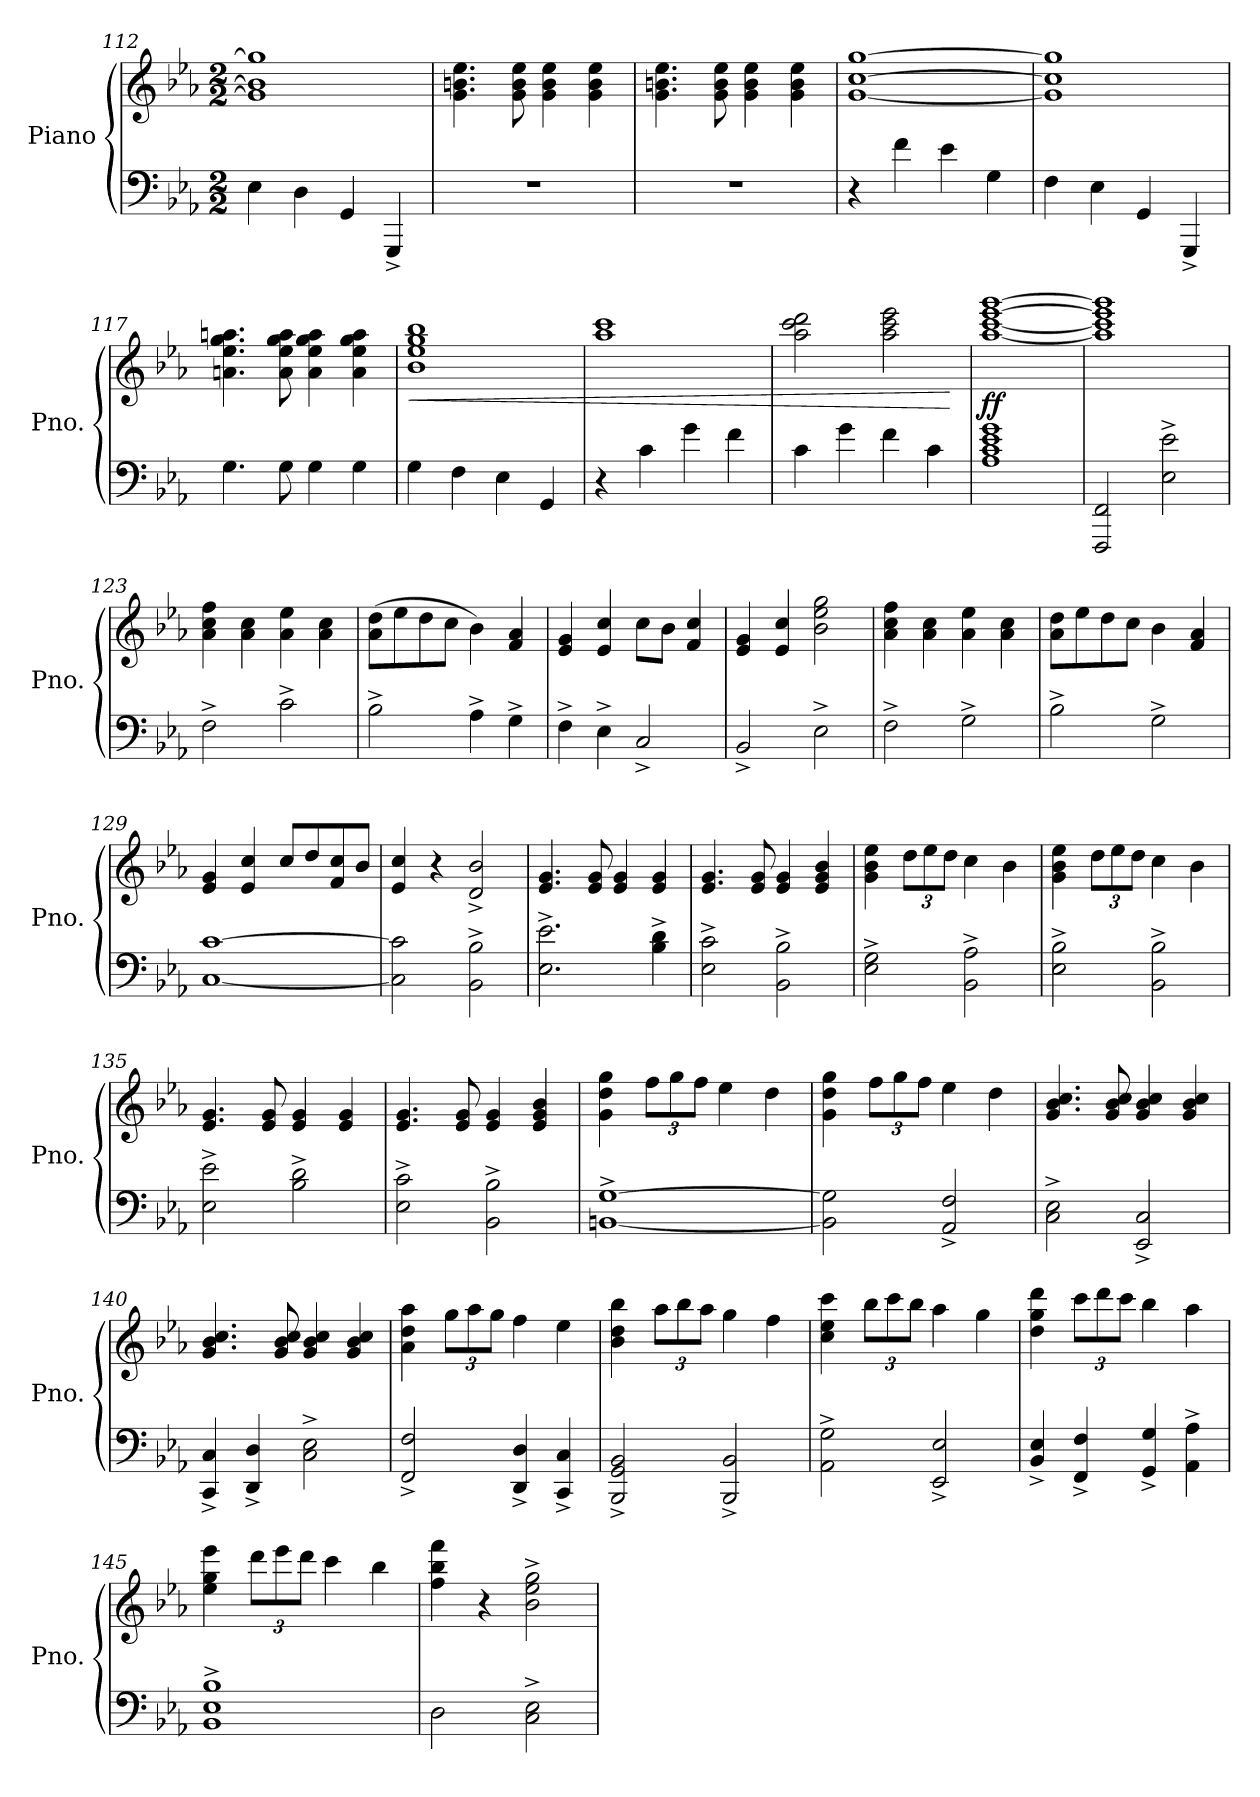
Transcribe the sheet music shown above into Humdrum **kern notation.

**kern	**kern	**dynam
*part1	*part1	*part1
*staff2	*staff1	*staff1/2
*I"Piano	*	*
*I'Pno.	*	*
*clefF4	*clefG2	*
*k[b-e-a-]	*k[b-e-a-]	*
*M2/2	*M2/2	*
=112	=112	=112
4E-\	1g] 1b] 1gg]	.
4D\	.	.
4GG/	.	.
4GGG^/	.	.
=113	=113	=113
1r	4.g\ 4.bn\ 4.ee-\	.
.	8g\ 8b\ 8ee-\	.
.	4g\ 4b\ 4ee-\	.
.	4g\ 4b\ 4ee-\	.
=114	=114	=114
1r	4.g\ 4.bn\ 4.ee-\	.
.	8g\ 8b\ 8ee-\	.
.	4g\ 4b\ 4ee-\	.
.	4g\ 4b\ 4ee-\	.
!!LO:LB:g=z
=115	=115	=115
4r	[1g [1cc [1gg	.
4f\	.	.
4e-\	.	.
4G\	.	.
=116	=116	=116
4F\	1g] 1cc] 1gg]	.
4E-\	.	.
4GG/	.	.
4GGG^/	.	.
=117	=117	=117
4.G\	4.an\ 4.ee-\ 4.gg\ 4.aan\	.
8G\	8a\ 8ee-\ 8gg\ 8aa\	.
4G\	4a\ 4ee-\ 4gg\ 4aa\	.
4G\	4a\ 4ee-\ 4gg\ 4aa\	.
=118	=118	=118
!	!	!LO:HP:b
4G\	1b- 1ee- 1gg 1bb-	<
4F\	.	.
4E-\	.	.
4GG/	.	.
=119	=119	=119
4r	1aa- 1ccc	.
4c\	.	.
4g\	.	.
4f\	.	.
=120	=120	=120
4c\	2aa-\ 2ccc\ 2ddd\	.
4g\	.	.
4f\	2aa-\ 2ccc\ 2eee-\	.
4c\	.	.
.	.	[
=121	=121	=121
!	!	!LO:DY:b
1A- 1c 1e- 1g	[1aa- [1ccc [1eee- [1ggg	ff
=122	=122	=122
2FFF/ 2FF/	1aa-] 1ccc] 1eee-] 1ggg]	.
2E-\^ 2e-\^	.	.
!!LO:LB:g=z
=123	=123	=123
2F^\	4a-\ 4cc\ 4ff\	.
.	4a-\ 4cc\	.
2c^\	4a-\ 4ee-\	.
.	4a-\ 4cc\	.
=124	=124	=124
2B-^\	(>8a-\ 8dd\L	.
.	8ee-\	.
.	8dd\	.
.	8cc\J	.
4A-^\	4b-\)	.
4G^\	4f/ 4a-/	.
=125	=125	=125
4F^\	4e-/ 4g/	.
4E-^\	4e-/ 4cc/	.
2C^/	8cc\L	.
.	8b-\J	.
.	4f/ 4cc/	.
=126	=126	=126
2BB-^/	4e-/ 4g/	.
.	4e-/ 4cc/	.
2E-^\	2b-\ 2ee-\ 2gg\	.
=127	=127	=127
2F^\	4a-\ 4cc\ 4ff\	.
.	4a-\ 4cc\	.
2G^\	4a-\ 4ee-\	.
.	4a-\ 4cc\	.
=128	=128	=128
2B-^\	8a-\ 8dd\L	.
.	8ee-\	.
.	8dd\	.
.	8cc\J	.
2G^\	4b-\	.
.	4f/ 4a-/	.
!!LO:LB:g=z
=129	=129	=129
[1C [1c	4e-/ 4g/	.
.	4e-/ 4cc/	.
.	8cc/L	.
.	8dd/	.
.	8f/ 8cc/	.
.	8b-/J	.
=130	=130	=130
2C\] 2c\]	4e-/ 4cc/	.
.	4r	.
2BB-\^ 2B-\^	2d/^ 2b-/^	.
=131	=131	=131
2.E-\^ 2.e-\^	4.e-/ 4.g/	.
.	8e-/ 8g/	.
.	4e-/ 4g/	.
4B-\^ 4d\^	4e-/ 4g/	.
=132	=132	=132
2E-\^ 2c\^	4.e-/ 4.g/	.
.	8e-/ 8g/	.
2BB-\^ 2B-\^	4e-/ 4g/	.
.	4e-/ 4g/ 4b-/	.
=133	=133	=133
2E-\^ 2G\^	4g\ 4b-\ 4ee-\	.
*	*Xbrackettup	*
.	12dd\L	.
.	12ee-\	.
.	12dd\J	.
2BB-\^ 2A-\^	4cc\	.
.	4b-\	.
=134	=134	=134
2E-\^ 2B-\^	4g\ 4b-\ 4ee-\	.
.	12dd\L	.
.	12ee-\	.
.	12dd\J	.
2BB-\^ 2B-\^	4cc\	.
.	4b-\	.
!!LO:PB:g=z
=135	=135	=135
2E-\^ 2e-\^	4.e-/ 4.g/	.
.	8e-/ 8g/	.
2B-\^ 2d\^	4e-/ 4g/	.
.	4e-/ 4g/	.
=136	=136	=136
2E-\^ 2c\^	4.e-/ 4.g/	.
.	8e-/ 8g/	.
2BB-\^ 2B-\^	4e-/ 4g/	.
.	4e-/ 4g/ 4b-/	.
=137	=137	=137
[1BBn^ [1G^	4g\ 4dd\ 4gg\	.
.	12ff\L	.
.	12gg\	.
.	12ff\J	.
.	4ee-\	.
.	4dd\	.
=138	=138	=138
2BB\] 2G\]	4g\ 4dd\ 4gg\	.
.	12ff\L	.
.	12gg\	.
.	12ff\J	.
2AA-/^ 2F/^	4ee-\	.
.	4dd\	.
=139	=139	=139
2C\^ 2E-\^	4.g/ 4.b-/ 4.cc/	.
.	8g/ 8b-/ 8cc/	.
2EE-/^ 2C/^	4g/ 4b-/ 4cc/	.
.	4g/ 4b-/ 4cc/	.
=140	=140	=140
4CC/^ 4C/^	4.g/ 4.b-/ 4.cc/	.
4DD/^ 4D/^	.	.
.	8g/ 8b-/ 8cc/	.
2C\^ 2E-\^	4g/ 4b-/ 4cc/	.
.	4g/ 4b-/ 4cc/	.
!!LO:LB:g=z
=141	=141	=141
2FF/^ 2F/^	4a-\ 4dd\ 4aa-\	.
.	12gg\L	.
.	12aa-\	.
.	12gg\J	.
4DD/^ 4D/^	4ff\	.
4CC/^ 4C/^	4ee-\	.
=142	=142	=142
2BBB-/^ 2GG/^ 2BB-/^	4b-\ 4dd\ 4bb-\	.
.	12aa-\L	.
.	12bb-\	.
.	12aa-\J	.
2BBB-/^ 2BB-/^	4gg\	.
.	4ff\	.
=143	=143	=143
2AA-\^ 2G\^	4cc\ 4ee-\ 4ccc\	.
.	12bb-\L	.
.	12ccc\	.
.	12bb-\J	.
2EE-/^ 2E-/^	4aa-\	.
.	4gg\	.
=144	=144	=144
4BB-/^ 4E-/^	4dd\ 4gg\ 4ddd\	.
4FF/^ 4F/^	12ccc\L	.
.	12ddd\	.
.	12ccc\J	.
4GG/^ 4G/^	4bb-\	.
4AA-\^ 4A-\^	4aa-\	.
=145	=145	=145
1BB-^ 1E-^ 1B-^	4ee-\ 4gg\ 4eee-\	.
.	12ddd\L	.
.	12eee-\	.
.	12ddd\J	.
.	4ccc\	.
.	4bb-\	.
=146	=146	=146
2D\	4ff\ 4bb-\ 4fff\	.
.	4r	.
2C\^ 2E-\^	2b-\^ 2ee-\^ 2gg\^	.
=	=	=
*-	*-	*-
